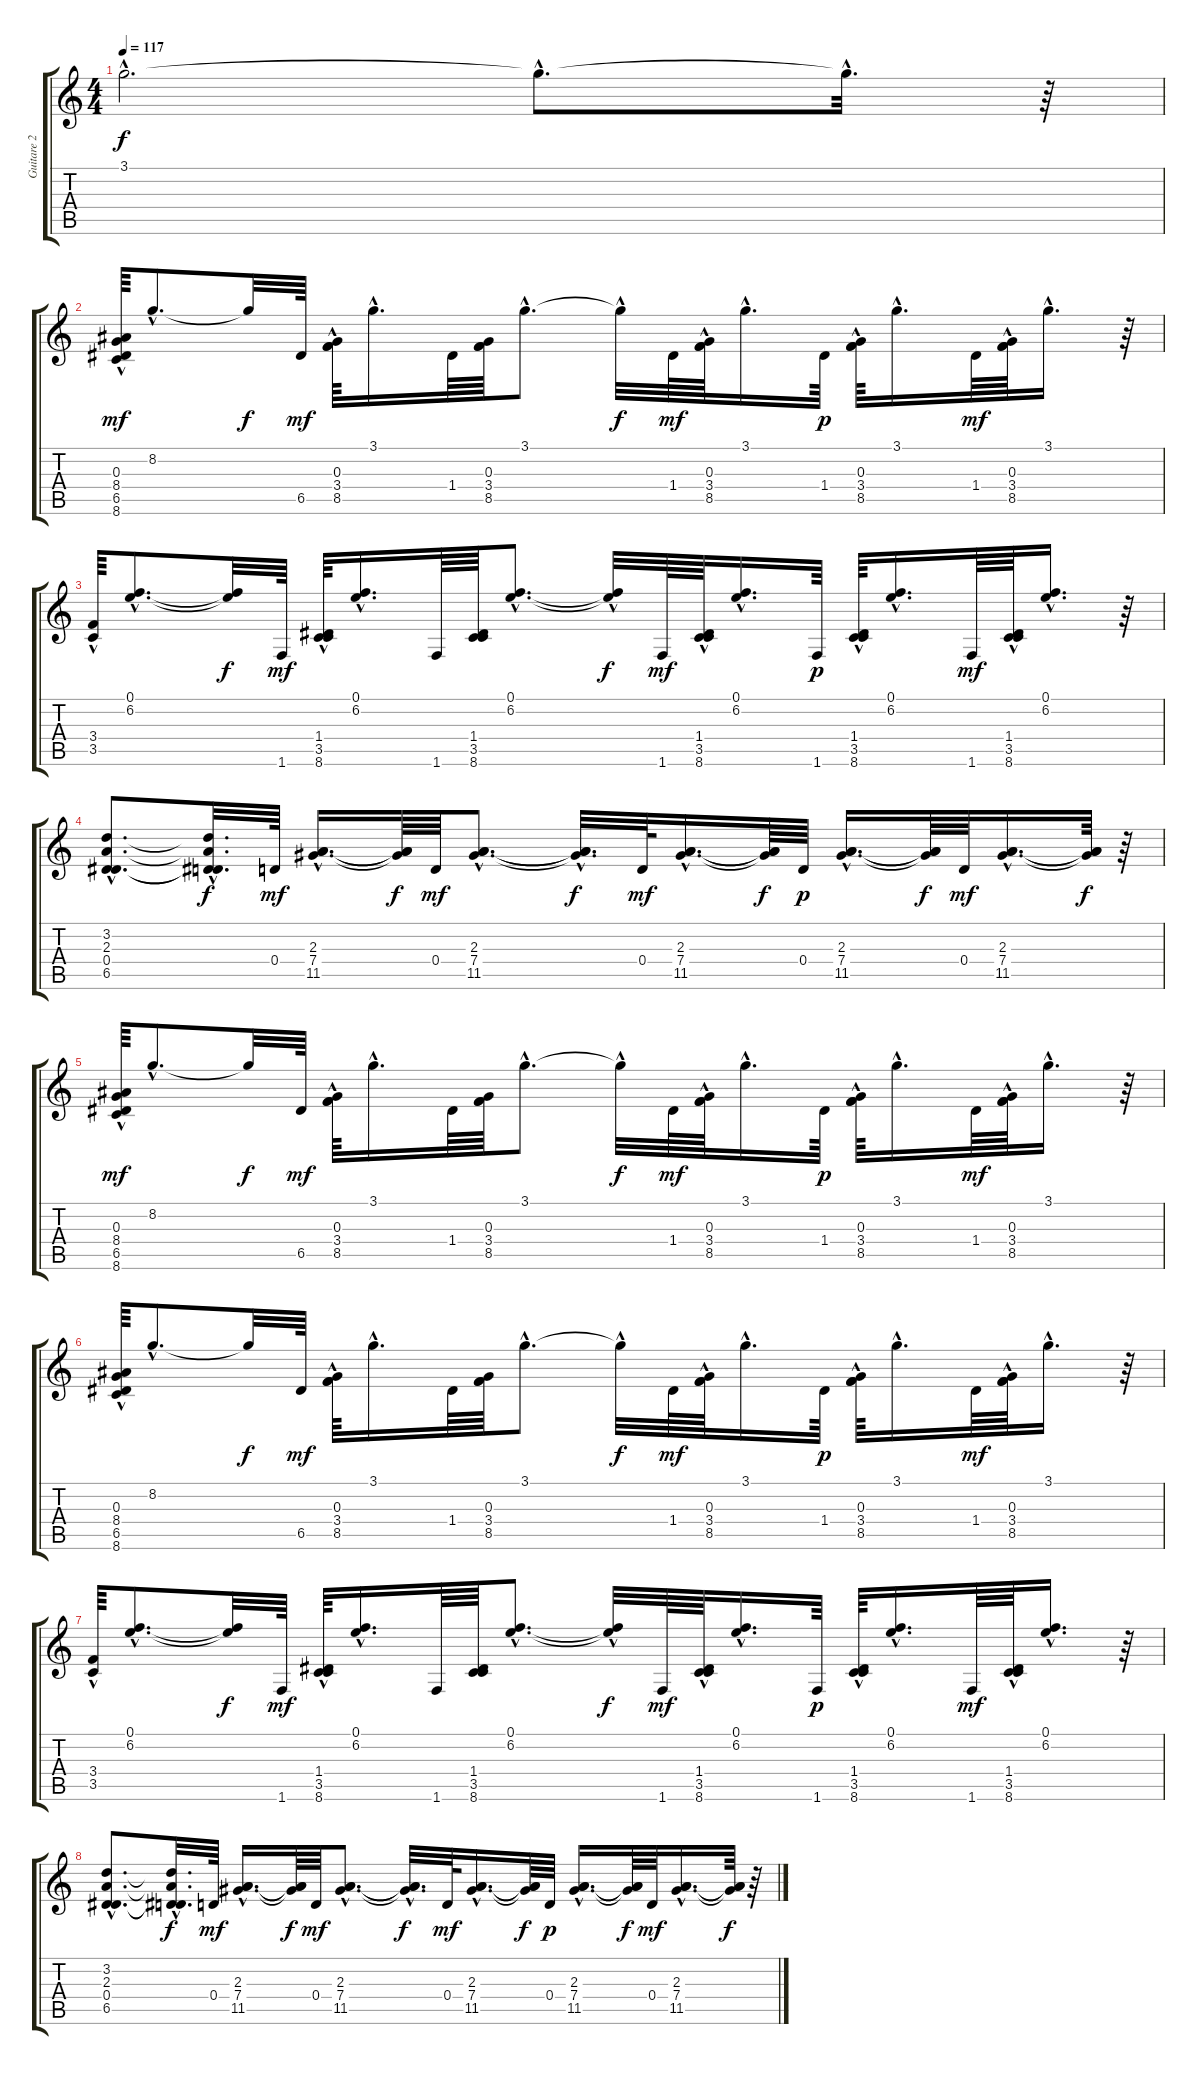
\track ("Guitare 2" "Guitare 2") {instrument acousticguitarnylon}
\staff {score tabs}
\tuning (E4 B3 G3 D3 A2 E2) {hide}
\ts (4 4)
\tempo 117
\clef g2
\ks c
3.1{hac t}.2{d dy f} 3.1{hac t}.8{d} 3.1{hac t}.32{d} r.64 |
(0.3{hac} 8.4{hac} 6.5{hac} 8.6{hac}).64{dy mf} 8.2{hac}.8{d} 8.2{t}.32{dy f} 6.5.64{dy mf} (0.3{hac} 3.4{hac} 8.5{hac}).64 3.1{hac}.16{d} 1.4.64 (0.3 3.4 8.5).64 3.1{hac}.8{d} 3.1{hac t}.32{dy f} 1.4.64{dy mf} (0.3{hac} 3.4{hac} 8.5{hac}).64 3.1{hac}.16{d} 1.4.64{dy p} (0.3{hac} 3.4{hac} 8.5{hac}).64 3.1{hac}.16{d} 1.4.64{dy mf} (0.3{hac} 3.4{hac} 8.5{hac}).64 3.1{hac}.16{d} r.64 |
(3.4{hac} 3.5{hac}).64 (0.1{hac} 6.2{hac}).8{d} (0.1{t} 6.2{t}).32{dy f} 1.6.64{dy mf} (1.4{hac} 3.5{hac} 8.6{hac}).64 (0.1{hac} 6.2{hac}).16{d} 1.6.64 (1.4 3.5 8.6).64 (0.1{hac} 6.2{hac}).8{d} (0.1{hac t} 6.2{hac t}).32{dy f} 1.6.64{dy mf} (1.4{hac} 3.5{hac} 8.6{hac}).64 (0.1{hac} 6.2{hac}).16{d} 1.6.64{dy p} (1.4{hac} 3.5{hac} 8.6{hac}).64 (0.1{hac} 6.2{hac}).16{d} 1.6.64{dy mf} (1.4{hac} 3.5{hac} 8.6{hac}).64 (0.1{hac} 6.2{hac}).16{d} r.64 |
(3.2{hac} 2.3{hac} 0.4{hac} 6.5{hac}).8{d} (3.2{hac t} 2.3{hac t} 0.4{hac t} 6.5{hac t}).32{d dy f} 0.4.64{dy mf} (2.3{hac} 7.4{hac} 11.5{hac}).16{d} (2.3{t} 7.4{t} 11.5{t}).64{dy f} 0.4.64{dy mf} (2.3{hac} 7.4{hac} 11.5{hac}).8{d} (2.3{hac t} 7.4{t} 11.5{t}).32{d dy f} 0.4.64{dy mf} (2.3{hac} 7.4{hac} 11.5{hac}).16{d} (2.3{t} 7.4{t} 11.5{t}).64{dy f} 0.4.64{dy p} (2.3{hac} 7.4{hac} 11.5{hac}).16{d} (2.3{t} 7.4{t} 11.5{t}).64{dy f} 0.4.64{dy mf} (2.3{hac} 7.4{hac} 11.5{hac}).16{d} (2.3{t} 7.4{t} 11.5{t}).64{dy f} r.64 |
(0.3{hac} 8.4{hac} 6.5{hac} 8.6{hac}).64{dy mf} 8.2{hac}.8{d} 8.2{t}.32{dy f} 6.5.64{dy mf} (0.3{hac} 3.4{hac} 8.5{hac}).64 3.1{hac}.16{d} 1.4.64 (0.3 3.4 8.5).64 3.1{hac}.8{d} 3.1{hac t}.32{dy f} 1.4.64{dy mf} (0.3{hac} 3.4{hac} 8.5{hac}).64 3.1{hac}.16{d} 1.4.64{dy p} (0.3{hac} 3.4{hac} 8.5{hac}).64 3.1{hac}.16{d} 1.4.64{dy mf} (0.3{hac} 3.4{hac} 8.5{hac}).64 3.1{hac}.16{d} r.64 |
(0.3{hac} 8.4{hac} 6.5{hac} 8.6{hac}).64 8.2{hac}.8{d} 8.2{t}.32{dy f} 6.5.64{dy mf} (0.3{hac} 3.4{hac} 8.5{hac}).64 3.1{hac}.16{d} 1.4.64 (0.3 3.4 8.5).64 3.1{hac}.8{d} 3.1{hac t}.32{dy f} 1.4.64{dy mf} (0.3{hac} 3.4{hac} 8.5{hac}).64 3.1{hac}.16{d} 1.4.64{dy p} (0.3{hac} 3.4{hac} 8.5{hac}).64 3.1{hac}.16{d} 1.4.64{dy mf} (0.3{hac} 3.4{hac} 8.5{hac}).64 3.1{hac}.16{d} r.64 |
(3.4{hac} 3.5{hac}).64 (0.1{hac} 6.2{hac}).8{d} (0.1{t} 6.2{t}).32{dy f} 1.6.64{dy mf} (1.4{hac} 3.5{hac} 8.6{hac}).64 (0.1{hac} 6.2{hac}).16{d} 1.6.64 (1.4 3.5 8.6).64 (0.1{hac} 6.2{hac}).8{d} (0.1{hac t} 6.2{hac t}).32{dy f} 1.6.64{dy mf} (1.4{hac} 3.5{hac} 8.6{hac}).64 (0.1{hac} 6.2{hac}).16{d} 1.6.64{dy p} (1.4{hac} 3.5{hac} 8.6{hac}).64 (0.1{hac} 6.2{hac}).16{d} 1.6.64{dy mf} (1.4{hac} 3.5{hac} 8.6{hac}).64 (0.1{hac} 6.2{hac}).16{d} r.64 |
(3.2{hac} 2.3{hac} 0.4{hac} 6.5{hac}).8{d} (3.2{hac t} 2.3{hac t} 0.4{hac t} 6.5{hac t}).32{d dy f} 0.4.64{dy mf} (2.3{hac} 7.4{hac} 11.5{hac}).16{d} (2.3{t} 7.4{t} 11.5{t}).64{dy f} 0.4.64{dy mf} (2.3{hac} 7.4{hac} 11.5{hac}).8{d} (2.3{hac t} 7.4{t} 11.5{t}).32{d dy f} 0.4.64{dy mf} (2.3{hac} 7.4{hac} 11.5{hac}).16{d} (2.3{t} 7.4{t} 11.5{t}).64{dy f} 0.4.64{dy p} (2.3{hac} 7.4{hac} 11.5{hac}).16{d} (2.3{t} 7.4{t} 11.5{t}).64{dy f} 0.4.64{dy mf} (2.3{hac} 7.4{hac} 11.5{hac}).16{d} (2.3{t} 7.4{t} 11.5{t}).64{dy f} r.64
